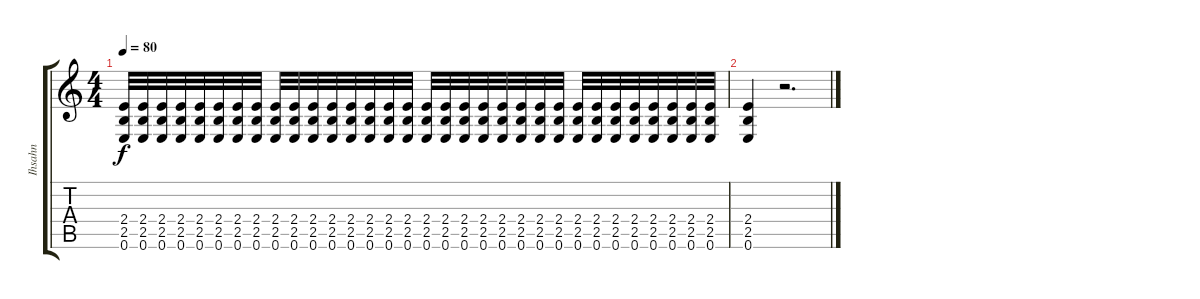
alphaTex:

\track ("Ihsahn" "Ihsahn") {instrument overdrivenguitar}
\staff {score tabs}
\tuning (E4 B3 G3 D3 A2 E2) {hide}
\ts (4 4)
\tempo 80
\clef g2
\ks c
(2.4 2.5 0.6).32{dy f} (2.4 2.5 0.6).32 (2.4 2.5 0.6).32 (2.4 2.5 0.6).32 (2.4 2.5 0.6).32 (2.4 2.5 0.6).32 (2.4 2.5 0.6).32 (2.4 2.5 0.6).32 (2.4 2.5 0.6).32 (2.4 2.5 0.6).32 (2.4 2.5 0.6).32 (2.4 2.5 0.6).32 (2.4 2.5 0.6).32 (2.4 2.5 0.6).32 (2.4 2.5 0.6).32 (2.4 2.5 0.6).32 (2.4 2.5 0.6).32 (2.4 2.5 0.6).32 (2.4 2.5 0.6).32 (2.4 2.5 0.6).32 (2.4 2.5 0.6).32 (2.4 2.5 0.6).32 (2.4 2.5 0.6).32 (2.4 2.5 0.6).32 (2.4 2.5 0.6).32 (2.4 2.5 0.6).32 (2.4 2.5 0.6).32 (2.4 2.5 0.6).32 (2.4 2.5 0.6).32 (2.4 2.5 0.6).32 (2.4 2.5 0.6).32 (2.4 2.5 0.6).32 |
(2.4 2.5 0.6).4 r.2{d}
